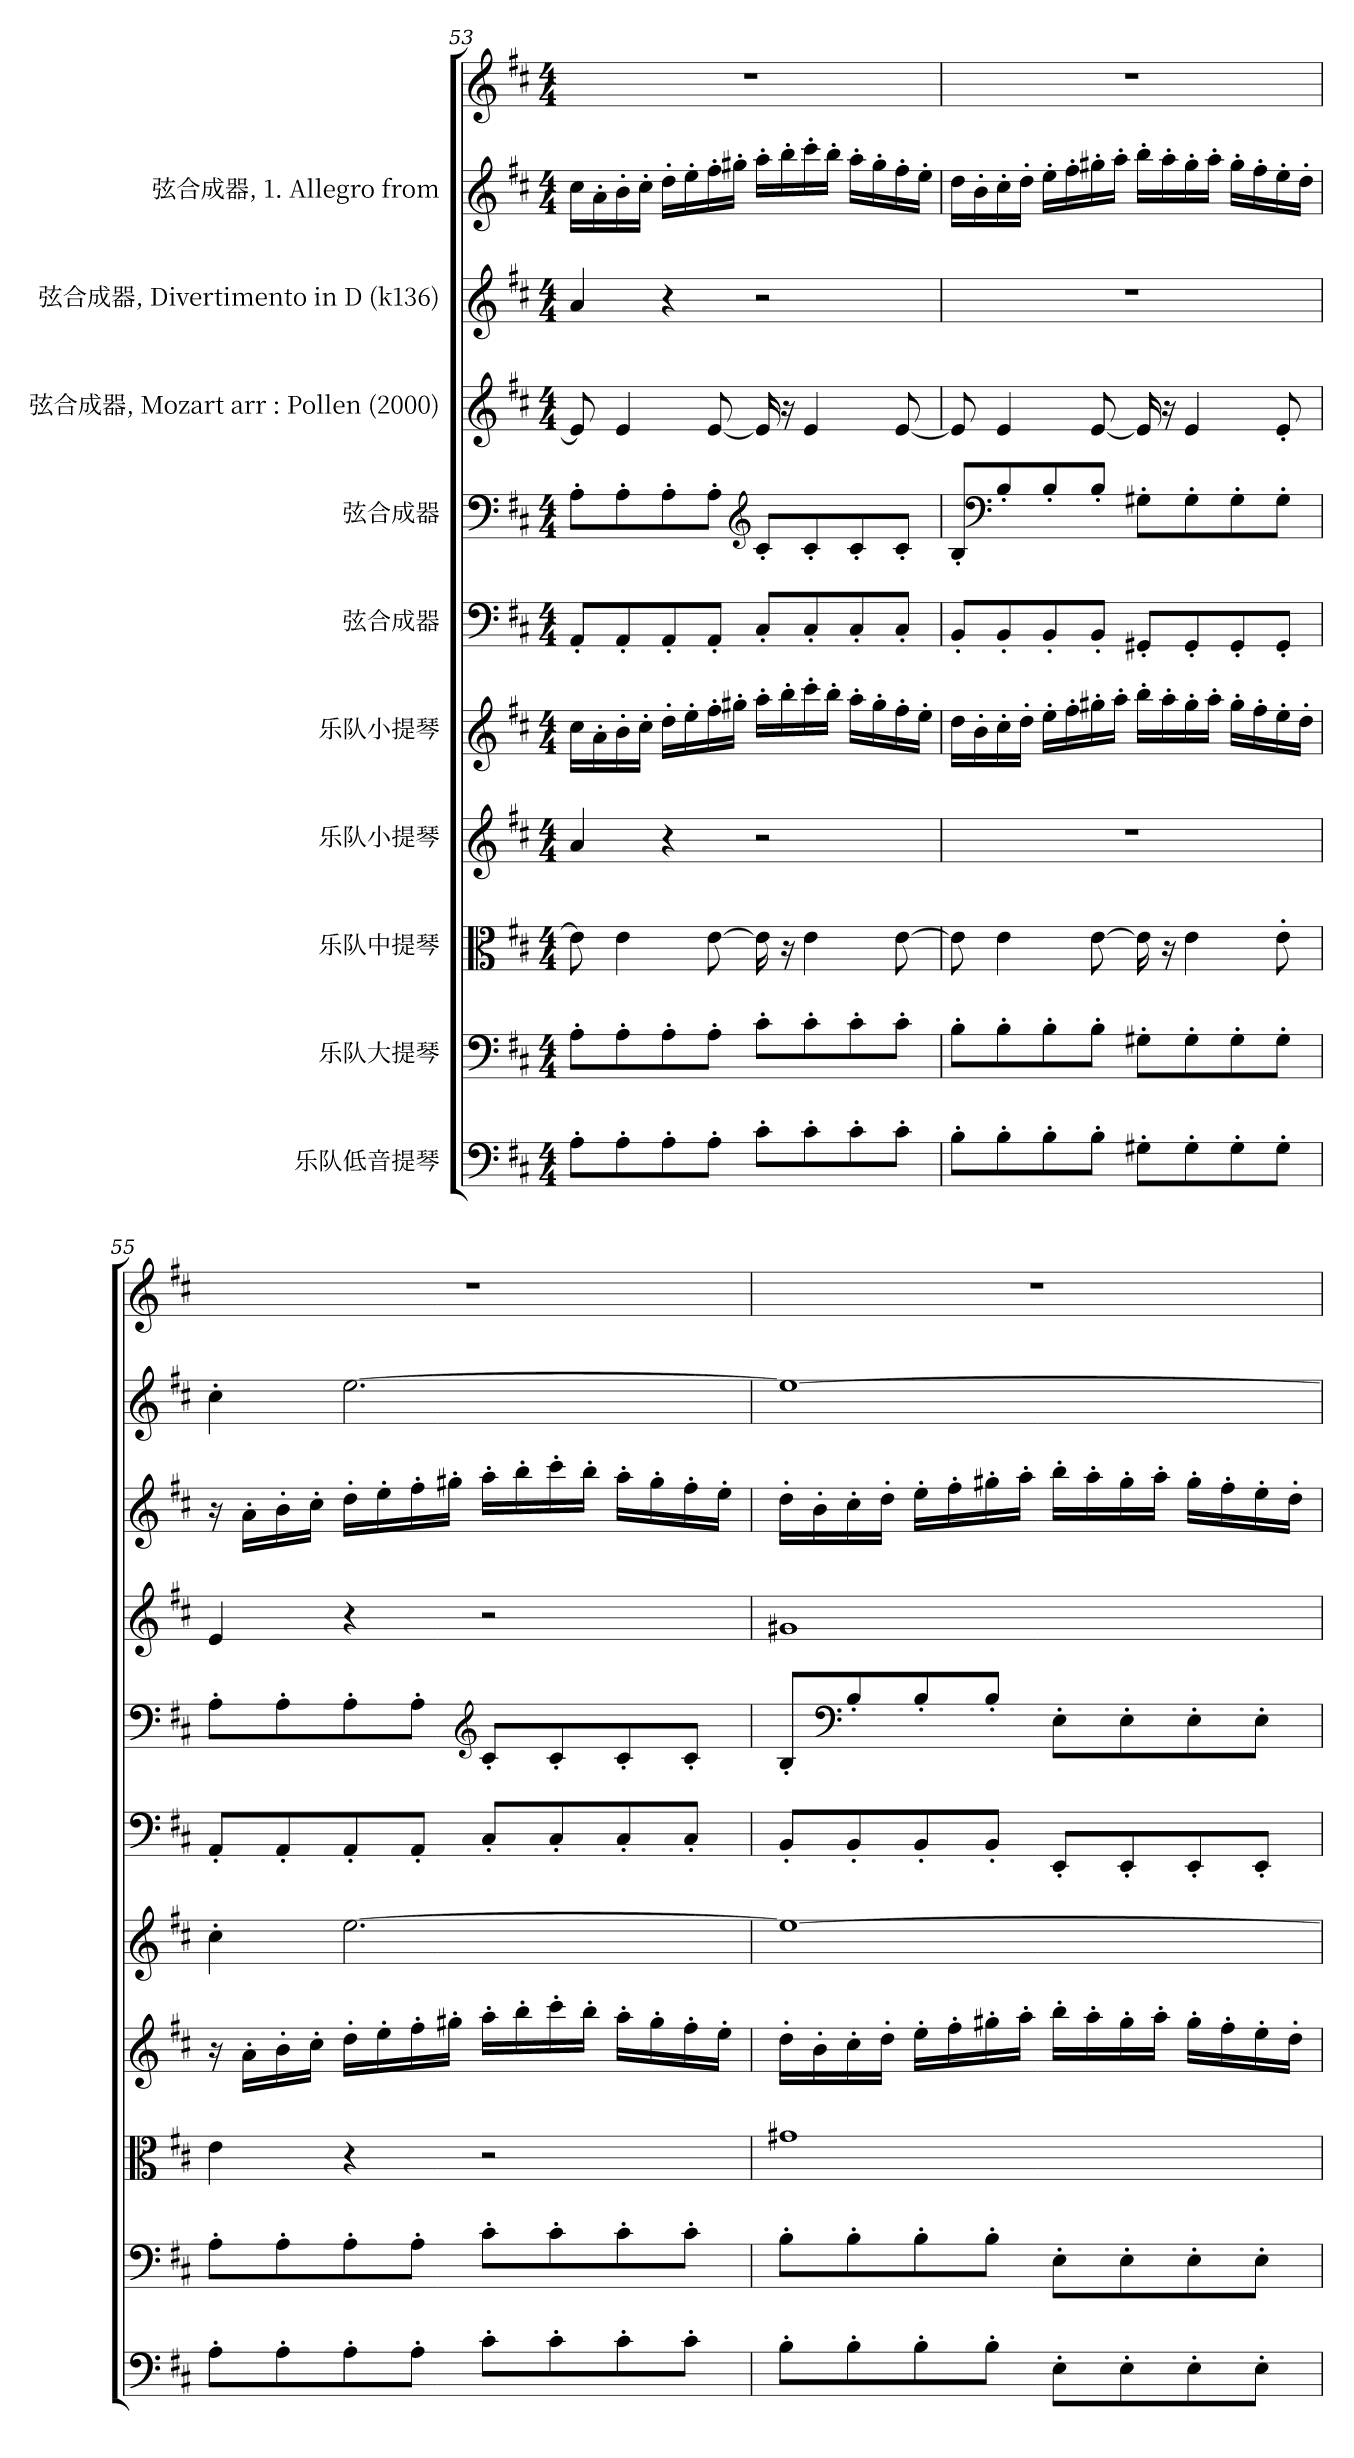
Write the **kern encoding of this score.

**kern	**kern	**kern	**kern	**kern	**kern	**kern	**kern	**kern	**kern	**kern
*part10	*part9	*part8	*part7	*part6	*part5	*part4	*part3	*part2	*part1	*part1
*staff11	*staff10	*staff9	*staff8	*staff7	*staff6	*staff5	*staff4	*staff3	*staff2	*staff1
*I"乐队低音提琴	*I"乐队大提琴	*I"乐队中提琴	*I"乐队小提琴	*I"乐队小提琴	*I"弦合成器	*I"弦合成器	*I"弦合成器, Mozart arr : Pollen (2000)	*I"弦合成器, Divertimento in D (k136)	*I"弦合成器, 1. Allegro from	*
!!LO:PB:g=z
*clefF4	*clefF4	*clefC3	*clefG2	*clefG2	*clefF4	*clefF4	*clefG2	*clefG2	*clefG2	*clefG2
*ITrd7c12	*	*	*	*	*	*	*	*	*	*
*k[f#c#]	*k[f#c#]	*k[f#c#]	*k[f#c#]	*k[f#c#]	*k[f#c#]	*k[f#c#]	*k[f#c#]	*k[f#c#]	*k[f#c#]	*k[f#c#]
*M4/4	*M4/4	*M4/4	*M4/4	*M4/4	*M4/4	*M4/4	*M4/4	*M4/4	*M4/4	*M4/4
=53	=53	=53	=53	=53	=53	=53	=53	=53	=53	=53
8AA'\L	8A'\L	8e\]	4a/	16cc#\LL	8AA'/L	8A'\L	8e/]	4a/	16cc#\LL	1r
.	.	.	.	16a'\	.	.	.	.	16a'\	.
8AA'\	8A'\	4e\	.	16b'\	8AA'/	8A'\	4e/	.	16b'\	.
.	.	.	.	16cc#'\JJ	.	.	.	.	16cc#'\JJ	.
8AA'\	8A'\	.	4r	16dd'\LL	8AA'/	8A'\	.	4r	16dd'\LL	.
.	.	.	.	16ee'\	.	.	.	.	16ee'\	.
8AA'\J	8A'\J	[8e\	.	16ff#'\	8AA'/J	8A'\J	[8e/	.	16ff#'\	.
.	.	.	.	16gg#X'\JJ	.	.	.	.	16gg#X'\JJ	.
*	*	*	*	*	*	*clefG2	*	*	*	*
8C#'\L	8c#'\L	16e\]	2r	16aa'\LL	8C#'/L	8c#'/L	16e/]	2r	16aa'\LL	.
.	.	16r	.	16bb'\	.	.	16r	.	16bb'\	.
8C#'\	8c#'\	4e\	.	16ccc#'\	8C#'/	8c#'/	4e/	.	16ccc#'\	.
.	.	.	.	16bb'\JJ	.	.	.	.	16bb'\JJ	.
8C#'\	8c#'\	.	.	16aa'\LL	8C#'/	8c#'/	.	.	16aa'\LL	.
.	.	.	.	16gg#'\	.	.	.	.	16gg#'\	.
8C#'\J	8c#'\J	[8e\	.	16ff#'\	8C#'/J	8c#'/J	[8e/	.	16ff#'\	.
.	.	.	.	16ee'\JJ	.	.	.	.	16ee'\JJ	.
=54	=54	=54	=54	=54	=54	=54	=54	=54	=54	=54
8BB'\L	8B'\L	8e\]	1r	16dd\LL	8BB'/L	8B'/L	8e/]	1r	16dd\LL	1r
.	.	.	.	16b'\	.	.	.	.	16b'\	.
*	*	*	*	*	*	*clefF4	*	*	*	*
8BB'\	8B'\	4e\	.	16cc#'\	8BB'/	8B'/	4e/	.	16cc#'\	.
.	.	.	.	16dd'\JJ	.	.	.	.	16dd'\JJ	.
8BB'\	8B'\	.	.	16ee'\LL	8BB'/	8B'/	.	.	16ee'\LL	.
.	.	.	.	16ff#'\	.	.	.	.	16ff#'\	.
8BB'\J	8B'\J	[8e\	.	16gg#X'\	8BB'/J	8B'/J	[8e/	.	16gg#X'\	.
.	.	.	.	16aa'\JJ	.	.	.	.	16aa'\JJ	.
8GG#X'\L	8G#X'\L	16e\]	.	16bb'\LL	8GG#X'/L	8G#X'\L	16e/]	.	16bb'\LL	.
.	.	16r	.	16aa'\	.	.	16r	.	16aa'\	.
8GG#'\	8G#'\	4e\	.	16gg#'\	8GG#'/	8G#'\	4e/	.	16gg#'\	.
.	.	.	.	16aa'\JJ	.	.	.	.	16aa'\JJ	.
8GG#'\	8G#'\	.	.	16gg#'\LL	8GG#'/	8G#'\	.	.	16gg#'\LL	.
.	.	.	.	16ff#'\	.	.	.	.	16ff#'\	.
8GG#'\J	8G#'\J	8e'\	.	16ee'\	8GG#'/J	8G#'\J	8e'/	.	16ee'\	.
.	.	.	.	16dd'\JJ	.	.	.	.	16dd'\JJ	.
!!LO:PB:g=z
=55	=55	=55	=55	=55	=55	=55	=55	=55	=55	=55
8AA'\L	8A'\L	4e\	16r	4cc#'\	8AA'/L	8A'\L	4e/	16r	4cc#'\	1r
.	.	.	16a'\LL	.	.	.	.	16a'\LL	.	.
8AA'\	8A'\	.	16b'\	.	8AA'/	8A'\	.	16b'\	.	.
.	.	.	16cc#'\JJ	.	.	.	.	16cc#'\JJ	.	.
8AA'\	8A'\	4r	16dd'\LL	[2.ee\	8AA'/	8A'\	4r	16dd'\LL	[2.ee\	.
.	.	.	16ee'\	.	.	.	.	16ee'\	.	.
8AA'\J	8A'\J	.	16ff#'\	.	8AA'/J	8A'\J	.	16ff#'\	.	.
.	.	.	16gg#X'\JJ	.	.	.	.	16gg#X'\JJ	.	.
*	*	*	*	*	*	*clefG2	*	*	*	*
8C#'\L	8c#'\L	2r	16aa'\LL	.	8C#'/L	8c#'/L	2r	16aa'\LL	.	.
.	.	.	16bb'\	.	.	.	.	16bb'\	.	.
8C#'\	8c#'\	.	16ccc#'\	.	8C#'/	8c#'/	.	16ccc#'\	.	.
.	.	.	16bb'\JJ	.	.	.	.	16bb'\JJ	.	.
8C#'\	8c#'\	.	16aa'\LL	.	8C#'/	8c#'/	.	16aa'\LL	.	.
.	.	.	16gg#'\	.	.	.	.	16gg#'\	.	.
8C#'\J	8c#'\J	.	16ff#'\	.	8C#'/J	8c#'/J	.	16ff#'\	.	.
.	.	.	16ee'\JJ	.	.	.	.	16ee'\JJ	.	.
=56	=56	=56	=56	=56	=56	=56	=56	=56	=56	=56
8BB'\L	8B'\L	1g#X	16dd'\LL	1ee_	8BB'/L	8B'/L	1g#X	16dd'\LL	1ee_	1r
.	.	.	16b'\	.	.	.	.	16b'\	.	.
*	*	*	*	*	*	*clefF4	*	*	*	*
8BB'\	8B'\	.	16cc#'\	.	8BB'/	8B'/	.	16cc#'\	.	.
.	.	.	16dd'\JJ	.	.	.	.	16dd'\JJ	.	.
8BB'\	8B'\	.	16ee'\LL	.	8BB'/	8B'/	.	16ee'\LL	.	.
.	.	.	16ff#'\	.	.	.	.	16ff#'\	.	.
8BB'\J	8B'\J	.	16gg#X'\	.	8BB'/J	8B'/J	.	16gg#X'\	.	.
.	.	.	16aa'\JJ	.	.	.	.	16aa'\JJ	.	.
8EE'\L	8E'\L	.	16bb'\LL	.	8EE'/L	8E'\L	.	16bb'\LL	.	.
.	.	.	16aa'\	.	.	.	.	16aa'\	.	.
8EE'\	8E'\	.	16gg#'\	.	8EE'/	8E'\	.	16gg#'\	.	.
.	.	.	16aa'\JJ	.	.	.	.	16aa'\JJ	.	.
8EE'\	8E'\	.	16gg#'\LL	.	8EE'/	8E'\	.	16gg#'\LL	.	.
.	.	.	16ff#'\	.	.	.	.	16ff#'\	.	.
8EE'\J	8E'\J	.	16ee'\	.	8EE'/J	8E'\J	.	16ee'\	.	.
.	.	.	16dd'\JJ	.	.	.	.	16dd'\JJ	.	.
=	=	=	=	=	=	=	=	=	=	=
*-	*-	*-	*-	*-	*-	*-	*-	*-	*-	*-
